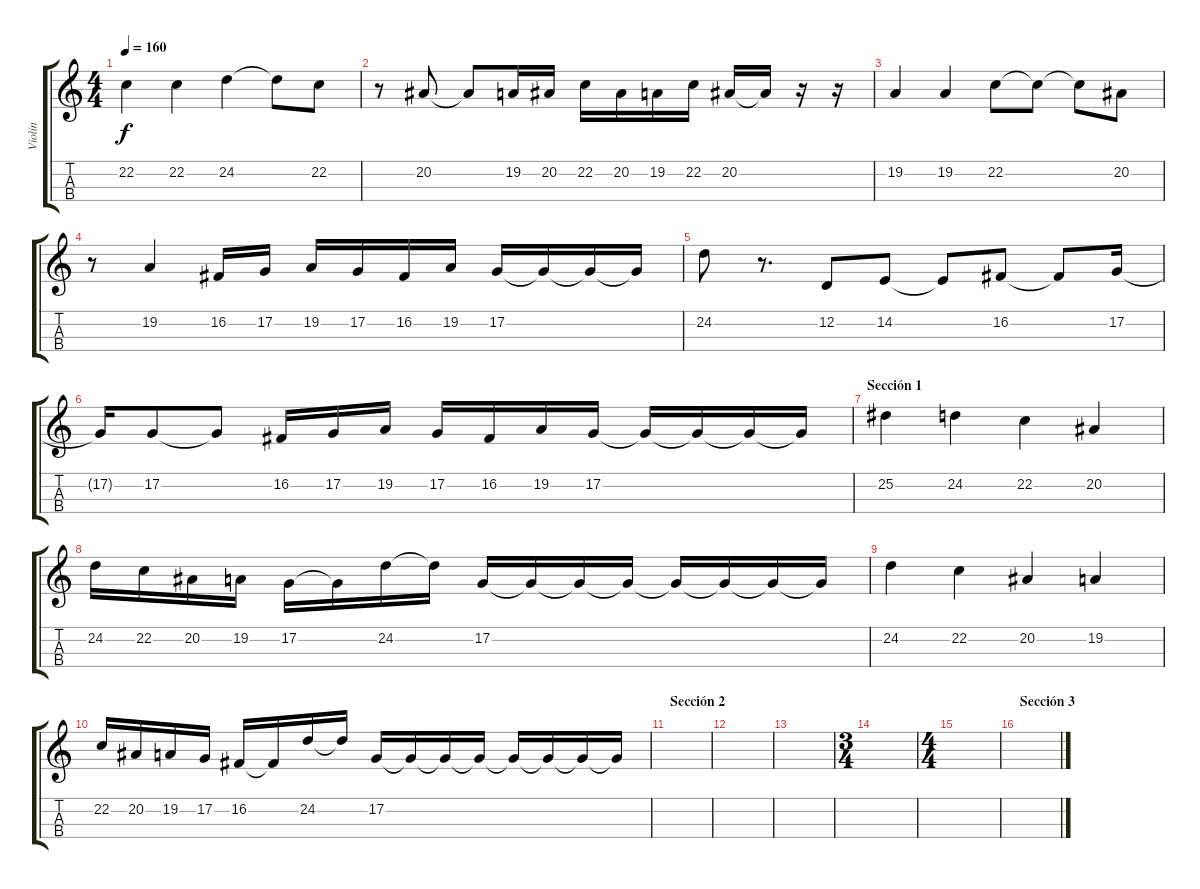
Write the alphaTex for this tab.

\track ("Violín" "Violín") {instrument violin}
\staff {score tabs}
\tuning (G3 D3 A2 E2) {hide}
\ts (4 4)
\tempo 160
\clef g2
\ks c
22.2.4{dy f} 22.2.4 24.2.4 24.2{t}.8 22.2.8 |
r.8 20.2.8 20.2{t}.8 19.2.16 20.2.16 22.2.16 20.2.16 19.2.16 22.2.16 20.2.16 20.2{t}.16 r.16 r.16 |
19.2.4 19.2.4 22.2.8 22.2{t}.8 22.2{t}.8 20.2.8 |
r.8 19.2.4 16.2.16 17.2.16 19.2.16 17.2.16 16.2.16 19.2.16 17.2.16 17.2{t}.16 17.2{t}.16 17.2{t}.16 |
24.2.8 r.8{d} 12.2.8 14.2.8 14.2{t}.8 16.2.8 16.2{t}.8 17.2.16 |
17.2{t}.16 17.2.8 17.2{t}.8 16.2.16 17.2.16 19.2.16 17.2.16 16.2.16 19.2.16 17.2.16 17.2{t}.16 17.2{t}.16 17.2{t}.16 17.2{t}.16 |
\section ("" "Sección 1")
25.2.4 24.2.4 22.2.4 20.2.4 |
24.2.16 22.2.16 20.2.16 19.2.16 17.2.16 17.2{t}.16 24.2.16 24.2{t}.16 17.2.16 17.2{t}.16 17.2{t}.16 17.2{t}.16 17.2{t}.16 17.2{t}.16 17.2{t}.16 17.2{t}.16 |
24.2.4 22.2.4 20.2.4 19.2.4 |
22.2.16 20.2.16 19.2.16 17.2.16 16.2.16 16.2{t}.16 24.2.16 24.2{t}.16 17.2.16 17.2{t}.16 17.2{t}.16 17.2{t}.16 17.2{t}.16 17.2{t}.16 17.2{t}.16 17.2{t}.16 |
\section ("" "Sección 2")
|
|
|
\ts (3 4)
|
\ts (4 4)
|
\section ("" "Sección 3")
